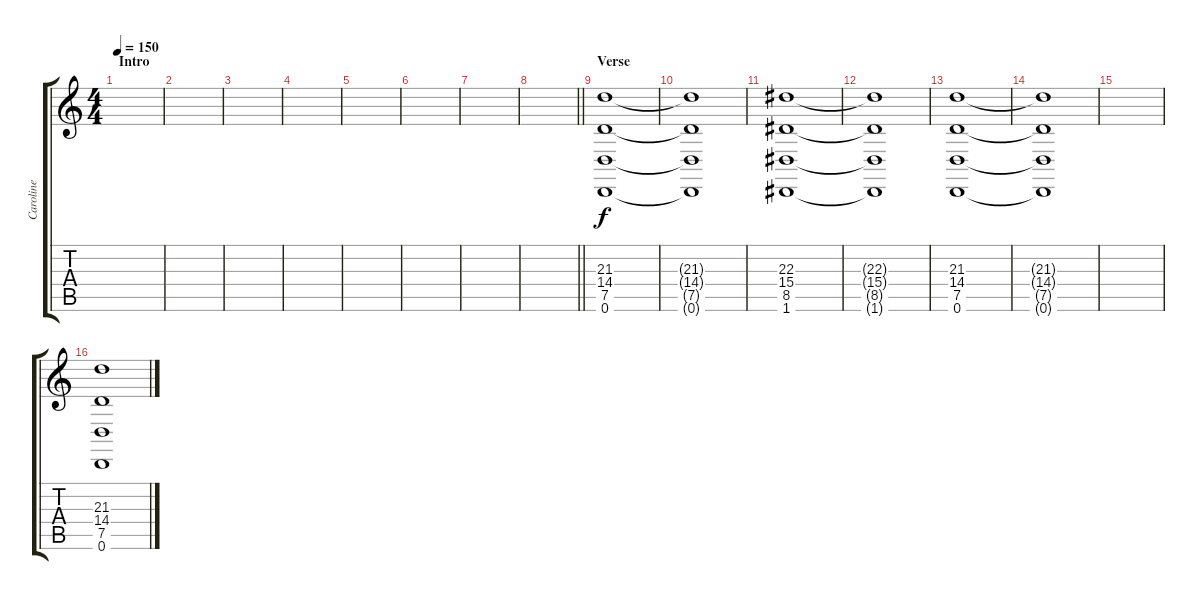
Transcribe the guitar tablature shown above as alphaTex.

\track ("Caroline" "Caroline") {instrument stringensemble1}
\staff {score tabs}
\tuning (D4 A3 F3 C3 G2 D2) {hide}
\ts (4 4)
\section ("" "Intro")
\tempo 150
\clef g2
\ks c
|
|
|
|
|
|
|
\barLineRight lightlight
|
\section ("" "Verse")
(21.3 14.4 7.5 0.6).1 |
(21.3{t} 14.4{t} 7.5{t} 0.6{t}).1 |
(22.3 15.4 8.5 1.6).1 |
(22.3{t} 15.4{t} 8.5{t} 1.6{t}).1 |
(21.3 14.4 7.5 0.6).1 |
(21.3{t} 14.4{t} 7.5{t} 0.6{t}).1 |
|
(21.3 14.4 7.5 0.6).1
